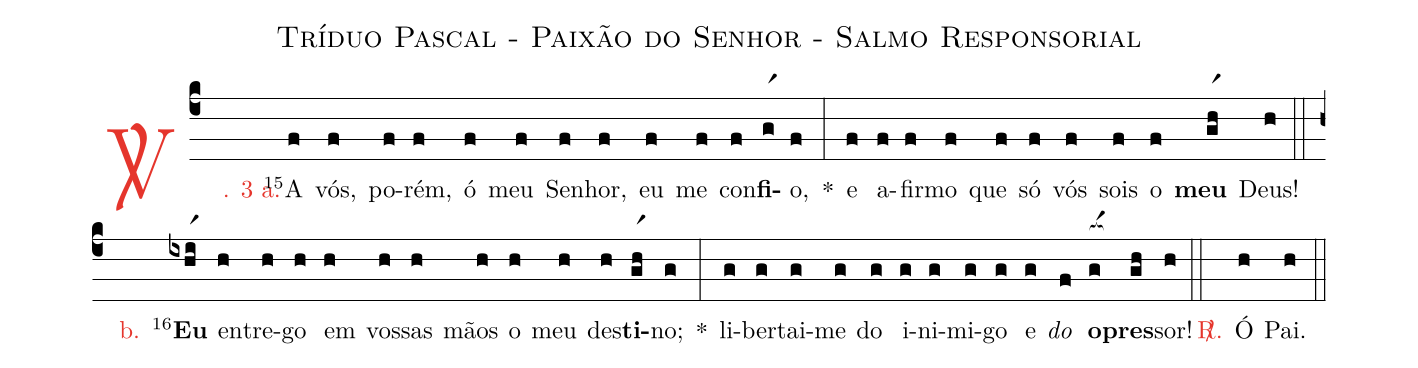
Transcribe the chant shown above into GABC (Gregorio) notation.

name: Tríduo Pascal - Paixão do Senhor - Salmo Responsorial;
%%
(c4)

<c><sp>V/</sp>. 3 a.</c>() <v>\VSup{15}</v>A(f) vós,(f) po(f)rém,(f) ó(f) meu(f) Se(f)nhor,(f) eu(f) me(f) con(f)<b>fi</b>(gr1)o,(f) *(:)
e(f) a(f)fir(f)mo(f) que(f) só(f) vós(f) sois(f) o(f) <b>meu</b>(gr1h) Deus!(h)

(::)

<nlba><c>b.</c>() <v>\VSup{16}</v><b>Eu</b></nlba>(ixhr1i) en(h)tre(h)go(h) em(h) vos(h)sas(h) mãos(h) o(h) meu(h) des(h)<b>ti</b>(gr1h)no;(g) *(:)
li(g)ber(g)tai-(g)me(g) do(g) i(g)ni(g)mi(g)go(g) e(g) <i>do</i>(f) <b>o</b>(g[ocba:1{])<b>pres</b>(gh[ocba:0}])sor!(h)

(::)

<nlba><c><sp>R/</sp>.</c>() Ó</nlba>(h) Pai.(h)

(::)
